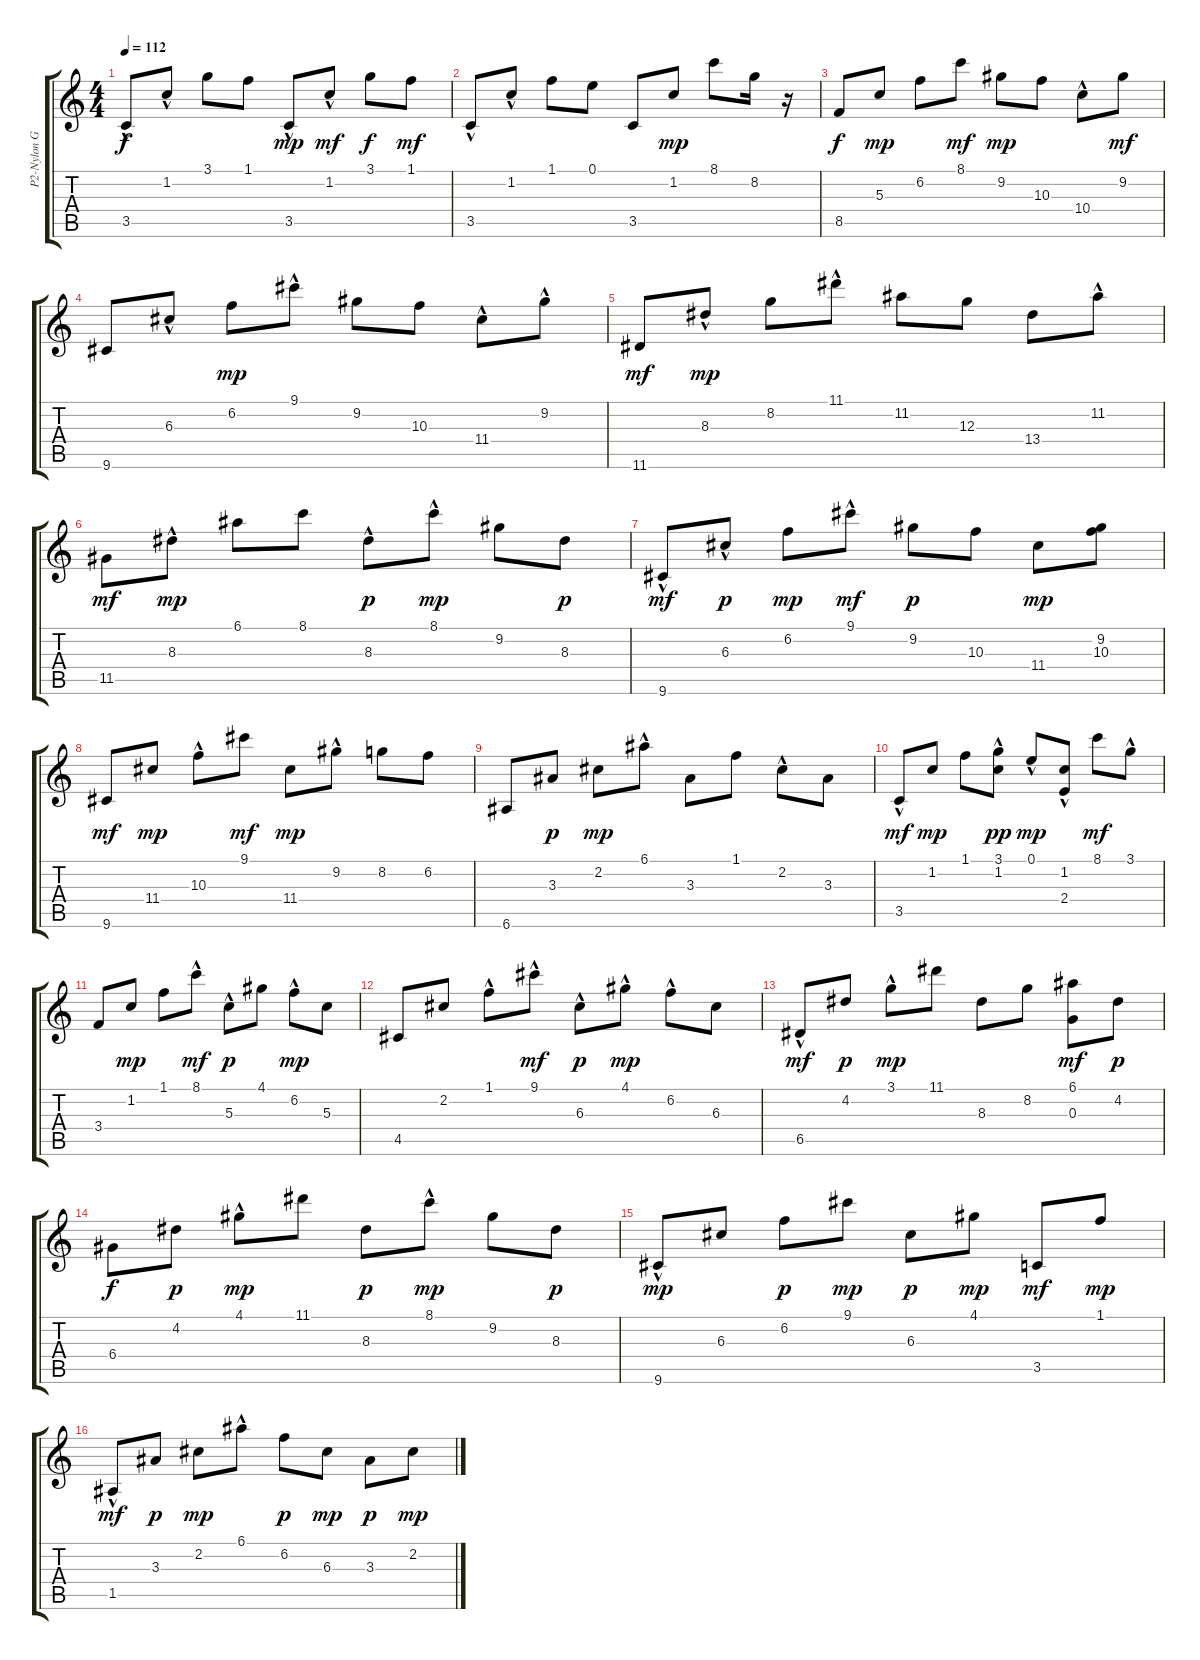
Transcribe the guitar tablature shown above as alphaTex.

\track ("P2-Nylon Guitar" "P2-Nylon G") {instrument acousticguitarnylon}
\staff {score tabs}
\tuning (E4 B3 G3 D3 A2 E2) {hide}
\ts (4 4)
\tempo 112
\clef g2
\ks c
3.5{hac}.8{dy f} 1.2{hac}.8 3.1.8 1.1.8 3.5{hac}.8{dy mp} 1.2{hac}.8{dy mf} 3.1.8{dy f} 1.1.8{dy mf} |
3.5{hac}.8 1.2{hac}.8 1.1.8 0.1.8 3.5.8 1.2.8{dy mp} 8.1.8 8.2.16 r.16 |
8.5.8{dy f} 5.3.8{dy mp} 6.2.8 8.1.8{dy mf} 9.2.8{dy mp} 10.3.8 10.4{hac}.8 9.2.8{dy mf} |
9.6.8 6.3{hac}.8 6.2.8{dy mp} 9.1{hac}.8 9.2.8 10.3.8 11.4{hac}.8 9.2{hac}.8 |
11.6.8{dy mf} 8.3{hac}.8{dy mp} 8.2.8 11.1{hac}.8 11.2.8 12.3.8 13.4.8 11.2{hac}.8 |
11.5.8{dy mf} 8.3{hac}.8{dy mp} 6.1.8 8.1.8 8.3{hac}.8{dy p} 8.1{hac}.8{dy mp} 9.2.8 8.3.8{dy p} |
9.6{hac}.8{dy mf} 6.3{hac}.8{dy p} 6.2.8{dy mp} 9.1{hac}.8{dy mf} 9.2.8{dy p} 10.3.8 11.4.8{dy mp} (9.2 10.3).8 |
9.6.8{dy mf} 11.4.8{dy mp} 10.3{hac}.8 9.1.8{dy mf} 11.4.8{dy mp} 9.2{hac}.8 8.2.8 6.2.8 |
6.6.8 3.3.8{dy p} 2.2.8{dy mp} 6.1{hac}.8 3.3.8 1.1.8 2.2{hac}.8 3.3.8 |
3.5{hac}.8{dy mf} 1.2.8{dy mp} 1.1.8 (3.1 1.2{hac}).8{dy pp} 0.1{hac}.8{dy mp} (1.2{hac} 2.4).8 8.1.8{dy mf} 3.1{hac}.8 |
3.4.8 1.2.8{dy mp} 1.1.8 8.1{hac}.8{dy mf} 5.3{hac}.8{dy p} 4.1.8 6.2{hac}.8{dy mp} 5.3.8 |
4.5.8 2.2.8 1.1{hac}.8 9.1{hac}.8{dy mf} 6.3{hac}.8{dy p} 4.1{hac}.8{dy mp} 6.2{hac}.8 6.3.8 |
6.5{hac}.8{dy mf} 4.2.8{dy p} 3.1{hac}.8{dy mp} 11.1.8 8.3.8 8.2.8 (6.1 0.3).8{dy mf} 4.2.8{dy p} |
6.4.8{dy f} 4.2.8{dy p} 4.1{hac}.8{dy mp} 11.1.8 8.3.8{dy p} 8.1{hac}.8{dy mp} 9.2.8 8.3.8{dy p} |
9.6{hac}.8{dy mp} 6.3.8 6.2.8{dy p} 9.1.8{dy mp} 6.3.8{dy p} 4.1.8{dy mp} 3.5.8{dy mf} 1.1.8{dy mp} |
1.5{hac}.8{dy mf} 3.3.8{dy p} 2.2.8{dy mp} 6.1{hac}.8 6.2.8{dy p} 6.3.8{dy mp} 3.3.8{dy p} 2.2.8{dy mp}
